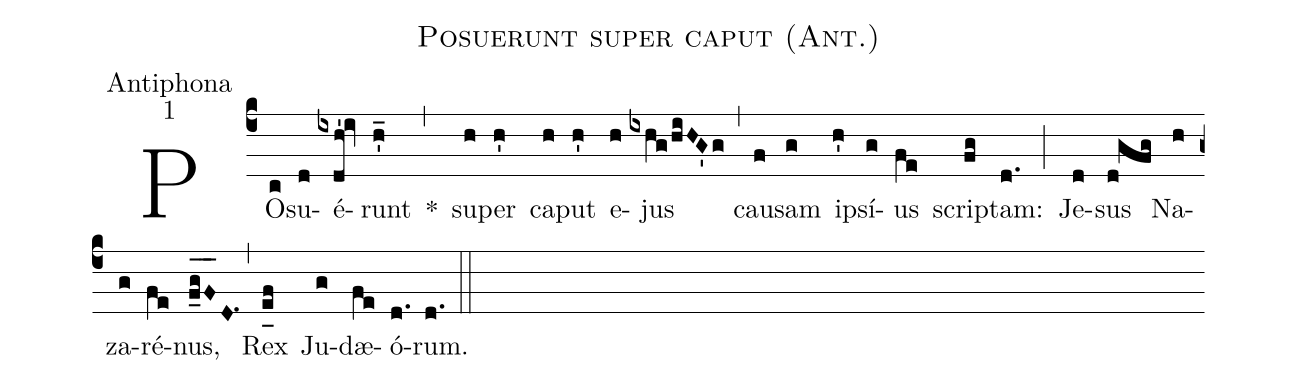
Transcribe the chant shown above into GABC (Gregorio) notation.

name:Posuerunt super caput (Ant.);
office-part:Antiphona;
mode:1;
%%
(c4) PO(c)su(d)é(ixdh'!iv)runt(h'_) *(,) su(h)per(h') ca(h)put(h') e(h)jus(ixhg/hiHG'g) (,) cau(f)sam(g) i(h')psí(g)us(fe) scri(fg)ptam:(d.) (;) Je(d)sus(d!gfg) Na(h)za(g)ré(fe)nus,(f_g_[oh:h]F_[oh:h]D.1) (,) Rex(e_[uh:l]f) Ju(g)dæ(fe)ó(d.)rum.(d.) (::)
